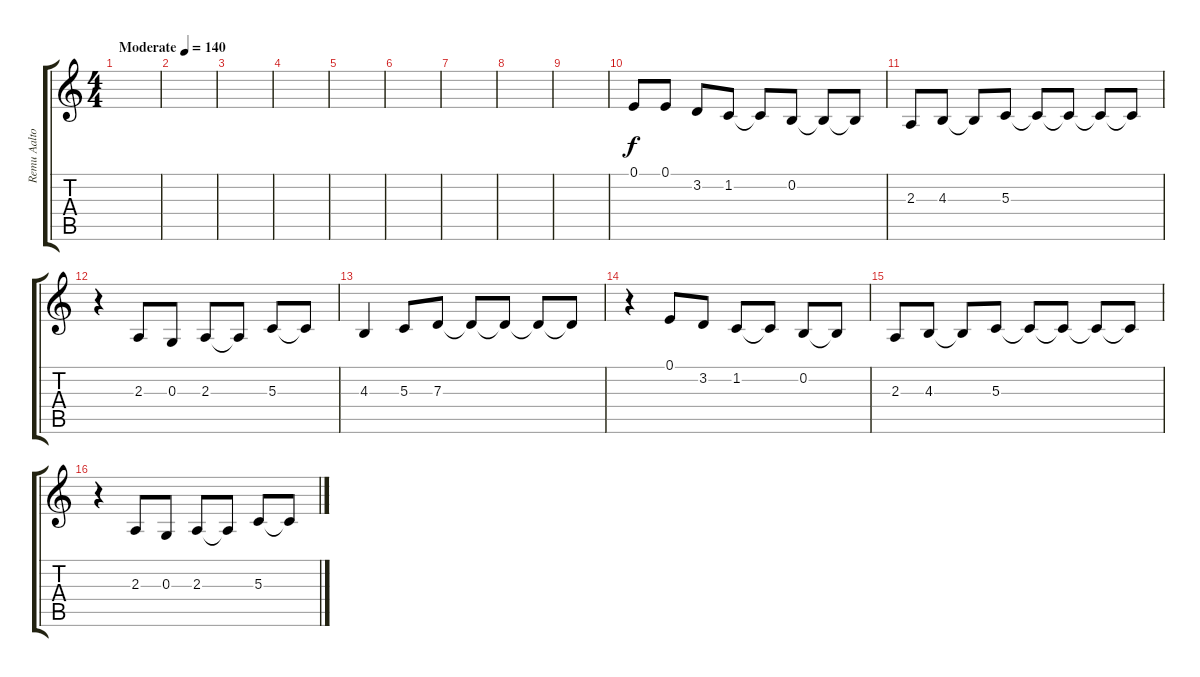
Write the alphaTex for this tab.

\track ("Remu Aaltonen" "Remu Aalto") {instrument violin}
\staff {score tabs}
\tuning (E4 B3 G3 D3 A2 E2) {hide}
\ts (4 4)
\tempo (140 "Moderate")
\clef g2
\ks c
|
|
|
|
|
|
|
|
|
0.1.8 0.1.8 3.2.8 1.2.8 1.2{t}.8 0.2.8 0.2{t}.8 0.2{t}.8 |
2.3.8 4.3.8 4.3{t}.8 5.3.8 5.3{t}.8 5.3{t}.8 5.3{t}.8 5.3{t}.8 |
r.4 2.3.8 0.3.8 2.3.8 2.3{t}.8 5.3.8 5.3{t}.8 |
4.3.4 5.3.8 7.3.8 7.3{t}.8 7.3{t}.8 7.3{t}.8 7.3{t}.8 |
r.4 0.1.8 3.2.8 1.2.8 1.2{t}.8 0.2.8 0.2{t}.8 |
2.3.8 4.3.8 4.3{t}.8 5.3.8 5.3{t}.8 5.3{t}.8 5.3{t}.8 5.3{t}.8 |
r.4 2.3.8 0.3.8 2.3.8 2.3{t}.8 5.3.8 5.3{t}.8
